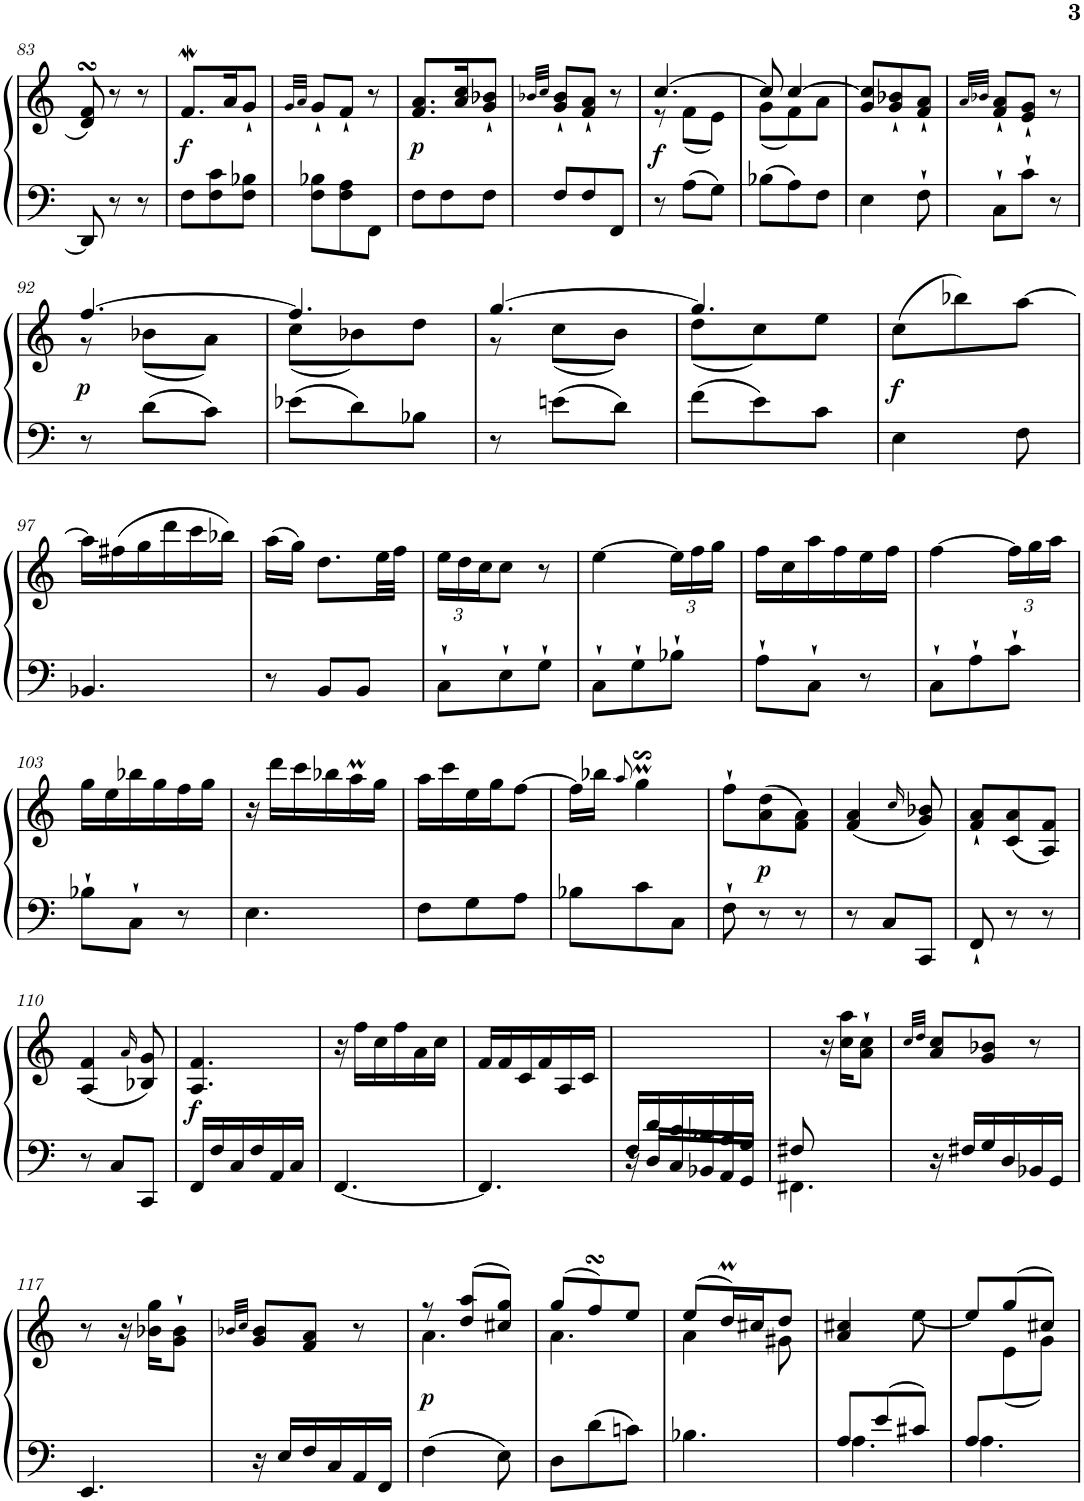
**kern	**kern	**dynam
*part1	*part1	*part1
*staff2	*staff1	*staff1/2
*I"Фортепиано	*	*
!!LO:PB:g=z
*clefF4	*clefG2	*
*k[]	*k[]	*
*M3/8	*M3/8	*
=83	=83	=83
8DD/]	8d/sSSS 8f/sSSS	.
8r	8r	.
8r	8r	.
=84	=84	=84
!	!	!LO:DY:b
8F\L	8.fw/L	f
8F\ 8c\	.	.
.	16a/K	.
8F\ 8B-X\J	8g`/J	.
=85	=85	=85
.	32qg/LLL	.
.	32qa/JJJ	.
8F\ 8B-X\L	8g`/L	.
8F\ 8A\	8f`/J	.
8FF\J	8r	.
=86	=86	=86
!	!	!LO:DY:b
8F\L	8.f/ 8.a/L	p
8F\	.	.
.	16a/ 16cc/K	.
8F\J	8g/` 8b-X/`J	.
=87	=87	=87
.	32qb-X/LLL	.
.	32qcc/JJJ	.
8F/L	8g/` 8b-/`L	.
8F/	8f/` 8a/`J	.
8FF/J	8r	.
=88	=88	=88
*	*^	*
!	!	!	!LO:DY:b
8r	[4.cc/	8r	f
8A\L	.	(<8f\L	.
8G\J	.	8e\J)	.
=89	=89	=89	=89
8B-X\L	8cc/]	(<8g\L	.
8A\	[4cc/	8f\)	.
8F\J	.	8a\J	.
*	*v	*v	*
=90	=90	=90
4E\	8g/ 8cc/]L	.
.	8g/` 8b-X/`	.
8F`\	8f/` 8a/`J	.
=91	=91	=91
.	32qa/LLL	.
.	32qb-X/JJJ	.
8C`\L	8f/` 8a/`L	.
8c`\J	8e/` 8g/`J	.
8r	8r	.
!!LO:LB:g=z
=92	=92	=92
*	*^	*
!	!	!	!LO:DY:b
8r	[4.ff/	8r	p
8d\L	.	(<8b-X\L	.
8c\J	.	8a\J)	.
=93	=93	=93	=93
8e-X\L	4.ff/]	(<8cc\L	.
8d\	.	8b-X\)	.
8B-X\J	.	8dd\J	.
=94	=94	=94	=94
8r	[4.gg/	8r	.
8en\L	.	(<8cc\L	.
8d\J	.	8b\J)	.
=95	=95	=95	=95
8f\L	4.gg/]	(<8dd\L	.
8e\	.	8cc\)	.
8c\J	.	8ee\J	.
=96	=96	=96	=96
!	!	!	!LO:DY:b
*	*v	*v	*
4E\	(>8cc\L	f
.	8bb-X\)	.
8F\	[8aa\J	.
!!LO:LB:g=z
=97	=97	=97
4.BB-X/	16aa\LL]	.
.	(>16ff#X\	.
.	16gg\	.
.	16ddd\	.
.	16ccc\	.
.	16bb-X\JJ)	.
=98	=98	=98
8r	(>16aa\LL	.
.	16gg\JJ)	.
8BB/L	8.dd\L	.
8BB/J	.	.
.	32ee\LL	.
.	32ff\JJJ	.
=99	=99	=99
*	*Xbrackettup	*
8C`\L	24ee\LL	.
.	24dd\	.
.	24cc\J	.
8E`\	8cc\J	.
8G`\J	8r	.
=100	=100	=100
8C`\L	[4ee\	.
8G`\	.	.
8B-X`\J	24ee\LL]	.
.	24ff\	.
.	24gg\JJ	.
=101	=101	=101
8A`\L	16ff\LL	.
.	16cc\	.
8C`\J	16aa\	.
.	16ff\	.
8r	16ee\	.
.	16ff\JJ	.
=102	=102	=102
8C`\L	[4ff\	.
8A`\	.	.
8c`\J	24ff\LL]	.
.	24gg\	.
.	24aa\JJ	.
!!LO:LB:g=z
=103	=103	=103
8B-X`\L	16gg\LL	.
.	16ee\	.
8C`\J	16bb-X\	.
.	16gg\	.
8r	16ff\	.
.	16gg\JJ	.
=104	=104	=104
4.E\	16r	.
.	16ddd\LL	.
.	16ccc\	.
.	16bb-X\	.
.	16aaM\	.
.	16gg\JJ	.
=105	=105	=105
8F\L	16aa\LL	.
.	16ccc\	.
8G\	16ee\	.
.	16gg\J	.
8A\J	[8ff\J	.
=106	=106	=106
8B-X\L	16ff\LL]	.
.	16bb-X\JJ	.
.	8qaa/	.
8c\	4ggMs$SS\	.
8C\J	.	.
=107	=107	=107
8F`\	8ff`\L	.
!	!	!LO:DY:b
8r	(>8a\ 8dd\	p
8r	8f\ 8a\J)	.
=108	=108	=108
8r	(<4f/ 4a/	.
8C/L	.	.
.	16qcc/	.
8CC/J	8g/ 8b-X/)	.
=109	=109	=109
8FF`/	8f/` 8a/`L	.
8r	(<8c/ 8a/	.
8r	8A/ 8f/J)	.
!!LO:LB:g=z
=110	=110	=110
8r	(<4A/ 4f/	.
8C/L	.	.
.	16qa/	.
8CC/J	8B-X/ 8g/)	.
=111	=111	=111
!	!	!LO:DY:b
16FF/LL	4.A/ 4.f/	f
16F/	.	.
16C/	.	.
16F/	.	.
16AA/	.	.
16C/JJ	.	.
=112	=112	=112
[4.FF/	16r	.
.	16ff\LL	.
.	16cc\	.
.	16ff\	.
.	16a\	.
.	16cc\JJ	.
=113	=113	=113
4.FF/]	16f/LL	.
.	16f/	.
.	16c/	.
.	16f/	.
.	16A/	.
.	16c/JJ	.
=114	=114	=114
*^	*	*
16F/LL	16r	4.ryy	.
16d/	16D/LL	.	.
16c/	16C/	.	.
16B-X/	16BB-X/	.	.
16A/	16AA/	.	.
16G/JJ	16GG/JJ	.	.
=115	=115	=115	=115
8F#X/	4.FF#X\	8ryy	.
4ryy	.	16r	.
.	.	16cc\ 16aa\KL	.
.	.	8a\` 8cc\`J	.
*v	*v	*	*
=116	=116	=116
.	32qcc/LLL	.
.	32qdd/JJJ	.
16r	8a/ 8cc/L	.
16F#X/LL	.	.
16G/	8g/ 8b-X/J	.
16D/	.	.
16BB-X/	8r	.
16GG/JJ	.	.
!!LO:LB:g=z
=117	=117	=117
4.EE/	8r	.
.	16r	.
.	16b-X\ 16gg\KL	.
.	8g\` 8b-\`J	.
=118	=118	=118
.	32qb-X/LLL	.
.	32qcc/JJJ	.
16r	8g/ 8b-/L	.
16E/LL	.	.
16F/	8f/ 8a/J	.
16C/	.	.
16AA/	8r	.
16FF/JJ	.	.
=119	=119	=119
*	*^	*
!	!	!	!LO:DY:b
4F\	8r	4.a\	p
.	(>8dd/ 8aa/L	.	.
8E\	8cc#X/ 8gg/J)	.	.
=120	=120	=120	=120
8D\L	(>8gg/L	4.a\	.
8d\	8ffsSSs/)	.	.
8cn\J	8ee/J	.	.
=121	=121	=121	=121
4.B-X\	(>8ee/L	4a\	.
.	16ddM/L)	.	.
.	16cc#X/J	.	.
.	8dd/J	8g#X\	.
*	*v	*v	*
=122	=122	=122
*^	*	*
8A/L	4.A\	4a/ 4cc#X/	.
8e/	.	.	.
8c#X/J	.	[8ee\	.
=123	=123	=123	=123
*	*	*^	*
8A/L	4.A\	8ee/L]	8ryy	.
4ryy	.	(>8gg/	(<8e\	.
.	.	8cc#X/J)	8g\J)	.
*v	*v	*	*	*
*	*v	*v	*
=	=	=
*-	*-	*-
